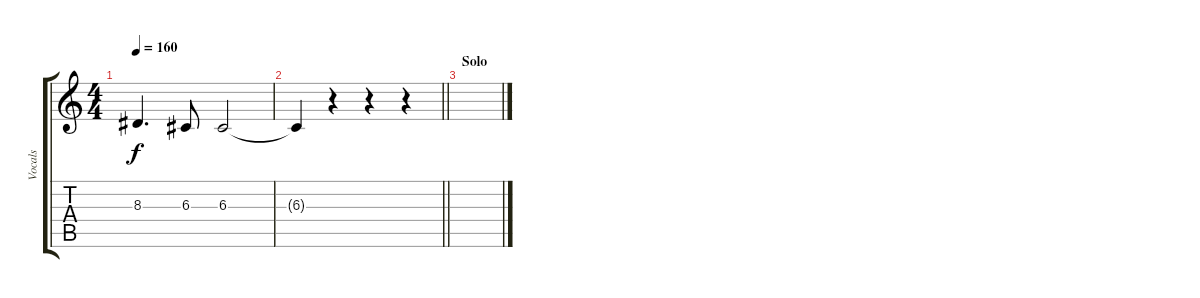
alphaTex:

\track ("Vocals" "Vocals") {instrument altosax}
\staff {score tabs}
\tuning (E4 B3 G3 D3 A2 E2) {hide}
\ts (4 4)
\tempo 160
\clef g2
\ks c
8.3.4{d dy f} 6.3.8 6.3.2 |
\barLineRight lightlight
6.3{t}.4 r.4 r.4 r.4 |
\section ("" "Solo")
